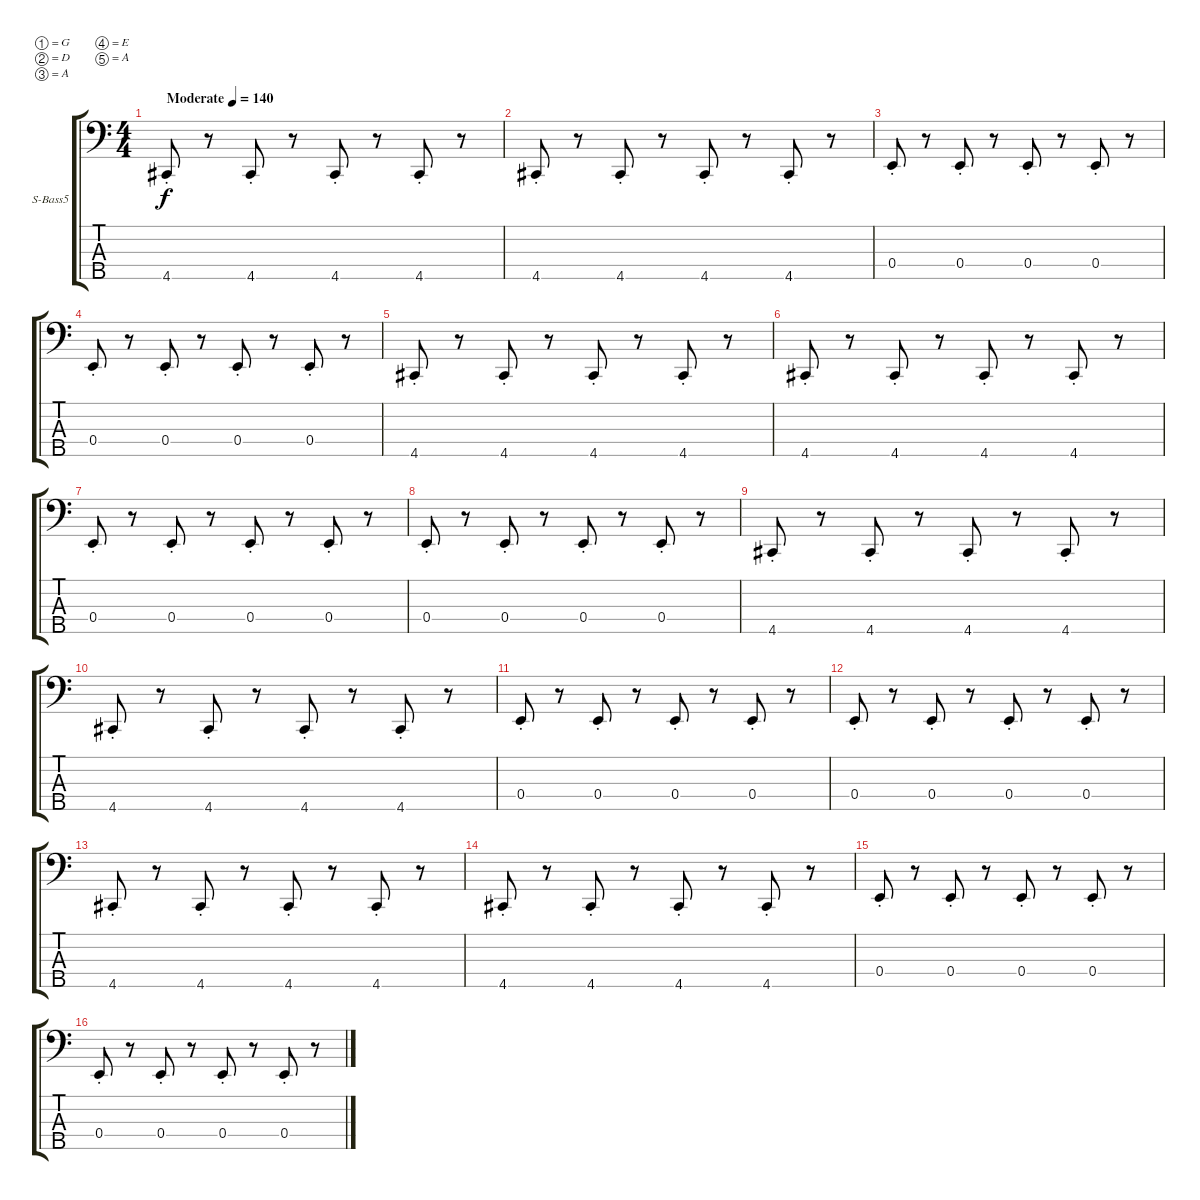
\bracketExtendMode groupsimilarinstruments
\firstSystemTrackNameOrientation horizontal
\otherSystemsTrackNameOrientation horizontal
\track ("Bass" "S-Bass5") {instrument synthbass2}
\staff {score tabs}
\tuning (G2 D2 A1 E1 A0)
\ts (4 4)
\beaming (8 2 2 2 2)
\tempo (140 "Moderate")
\clef f4
\ks c
4.5{st}.8{dy f instrument synthbass2} r.8 4.5{st}.8 r.8 4.5{st}.8 r.8 4.5{st}.8 r.8 |
4.5{st}.8 r.8 4.5{st}.8 r.8 4.5{st}.8 r.8 4.5{st}.8 r.8 |
0.4{st}.8 r.8 0.4{st}.8 r.8 0.4{st}.8 r.8 0.4{st}.8 r.8 |
0.4{st}.8 r.8 0.4{st}.8 r.8 0.4{st}.8 r.8 0.4{st}.8 r.8 |
4.5{st}.8 r.8 4.5{st}.8 r.8 4.5{st}.8 r.8 4.5{st}.8 r.8 |
4.5{st}.8 r.8 4.5{st}.8 r.8 4.5{st}.8 r.8 4.5{st}.8 r.8 |
0.4{st}.8 r.8 0.4{st}.8 r.8 0.4{st}.8 r.8 0.4{st}.8 r.8 |
0.4{st}.8 r.8 0.4{st}.8 r.8 0.4{st}.8 r.8 0.4{st}.8 r.8 |
4.5{st}.8 r.8 4.5{st}.8 r.8 4.5{st}.8 r.8 4.5{st}.8 r.8 |
4.5{st}.8 r.8 4.5{st}.8 r.8 4.5{st}.8 r.8 4.5{st}.8 r.8 |
0.4{st}.8 r.8 0.4{st}.8 r.8 0.4{st}.8 r.8 0.4{st}.8 r.8 |
0.4{st}.8 r.8 0.4{st}.8 r.8 0.4{st}.8 r.8 0.4{st}.8 r.8 |
4.5{st}.8 r.8 4.5{st}.8 r.8 4.5{st}.8 r.8 4.5{st}.8 r.8 |
4.5{st}.8 r.8 4.5{st}.8 r.8 4.5{st}.8 r.8 4.5{st}.8 r.8 |
0.4{st}.8 r.8 0.4{st}.8 r.8 0.4{st}.8 r.8 0.4{st}.8 r.8 |
0.4{st}.8 r.8 0.4{st}.8 r.8 0.4{st}.8 r.8 0.4{st}.8 r.8
